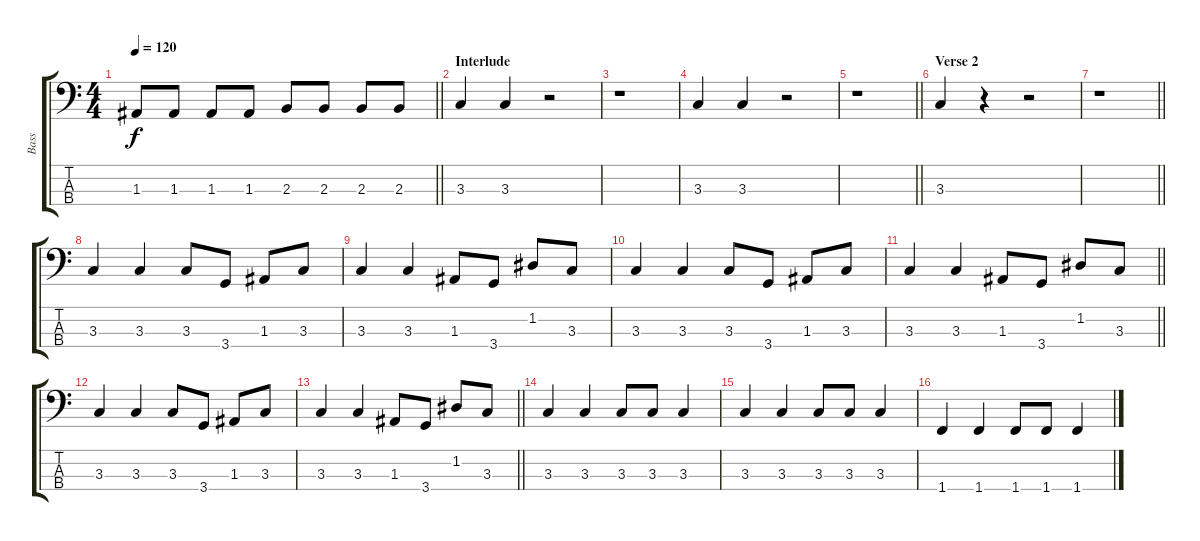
\track ("Bass" "Bass") {instrument electricbassfinger}
\staff {score tabs}
\tuning (G2 D2 A1 E1) {hide}
\ts (4 4)
\tempo 120
\clef f4
\barLineRight lightlight
\ks c
1.3.8{dy f} 1.3.8 1.3.8 1.3.8 2.3.8 2.3.8 2.3.8 2.3.8 |
\section ("" "Interlude")
3.3.4 3.3.4 r.2 |
r.1 |
3.3.4 3.3.4 r.2 |
\barLineRight lightlight
r.1 |
\section ("" "Verse 2")
3.3.4 r.4 r.2 |
\barLineRight lightlight
r.1 |
3.3.4 3.3.4 3.3.8 3.4.8 1.3.8 3.3.8 |
3.3.4 3.3.4 1.3.8 3.4.8 1.2.8 3.3.8 |
3.3.4 3.3.4 3.3.8 3.4.8 1.3.8 3.3.8 |
\barLineRight lightlight
3.3.4 3.3.4 1.3.8 3.4.8 1.2.8 3.3.8 |
3.3.4 3.3.4 3.3.8 3.4.8 1.3.8 3.3.8 |
\barLineRight lightlight
3.3.4 3.3.4 1.3.8 3.4.8 1.2.8 3.3.8 |
3.3.4 3.3.4 3.3.8 3.3.8 3.3.4 |
3.3.4 3.3.4 3.3.8 3.3.8 3.3.4 |
1.4.4 1.4.4 1.4.8 1.4.8 1.4.4
